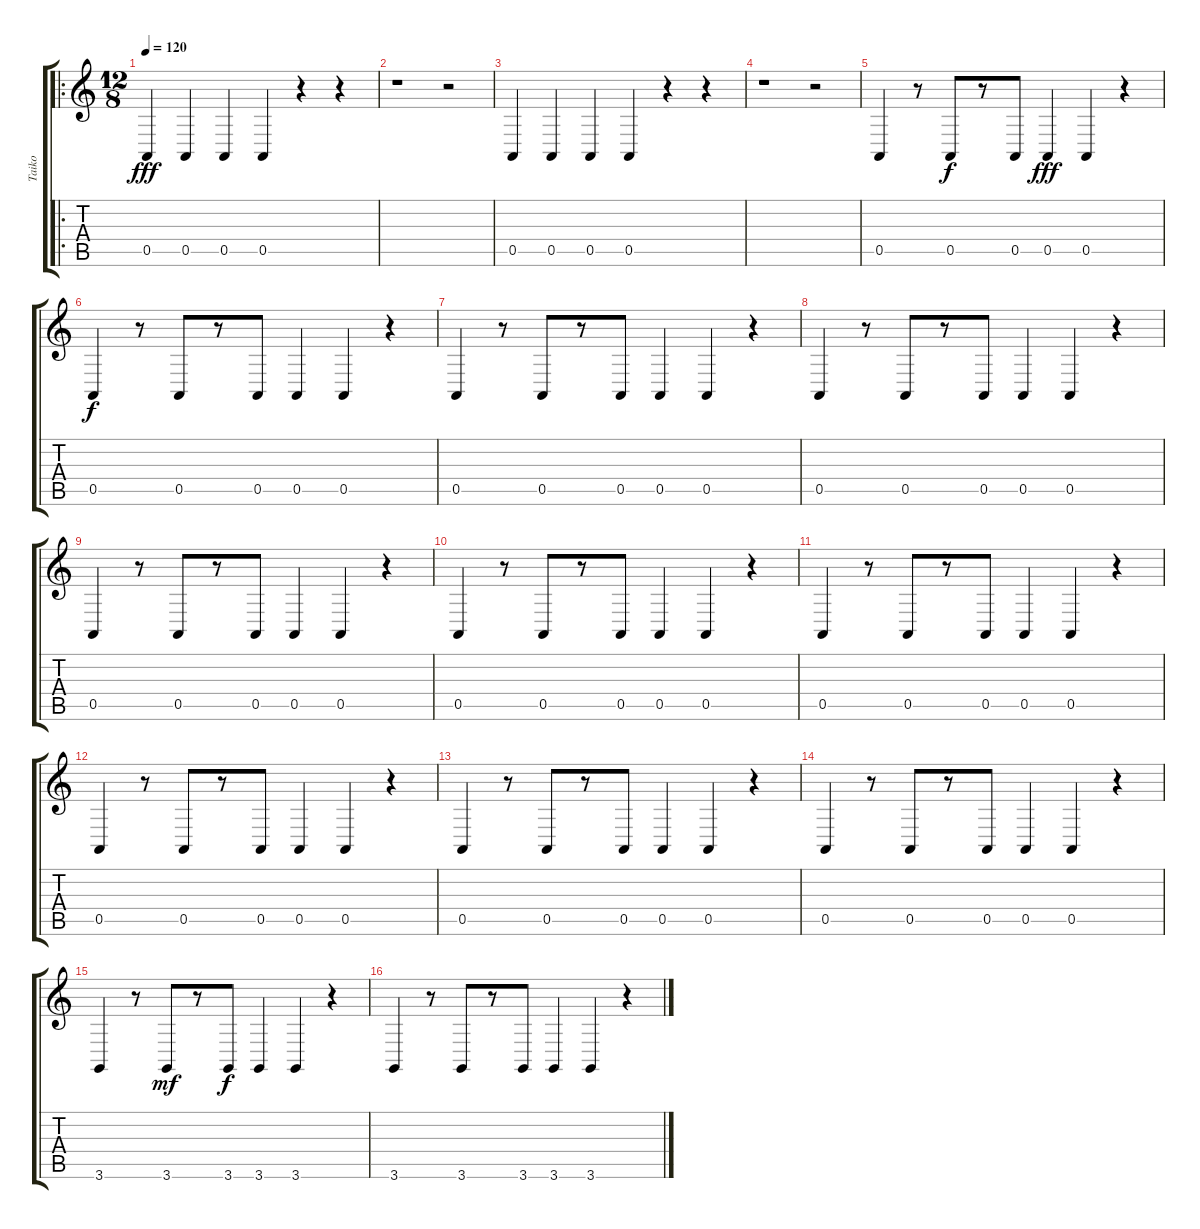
\track ("Taiko" "Taiko") {instrument taikodrum}
\staff {score tabs}
\tuning (E4 B3 G3 D3 A2 E2) {hide}
\ro
\ts (12 8)
\tempo 120
\clef g2
\ks c
0.5.4{dy fff instrument taikodrum} 0.5.4 0.5.4 0.5.4 r.4 r.4 |
r.1 r.2 |
0.5.4 0.5.4 0.5.4 0.5.4 r.4 r.4 |
r.1 r.2 |
0.5.4 r.8 0.5.8{dy f} r.8 0.5.8 0.5.4{dy fff} 0.5.4 r.4 |
0.5.4{dy f} r.8 0.5.8 r.8 0.5.8 0.5.4 0.5.4 r.4 |
0.5.4 r.8 0.5.8 r.8 0.5.8 0.5.4 0.5.4 r.4 |
0.5.4 r.8 0.5.8 r.8 0.5.8 0.5.4 0.5.4 r.4 |
0.5.4 r.8 0.5.8 r.8 0.5.8 0.5.4 0.5.4 r.4 |
0.5.4 r.8 0.5.8 r.8 0.5.8 0.5.4 0.5.4 r.4 |
0.5.4 r.8 0.5.8 r.8 0.5.8 0.5.4 0.5.4 r.4 |
0.5.4 r.8 0.5.8 r.8 0.5.8 0.5.4 0.5.4 r.4 |
0.5.4 r.8 0.5.8 r.8 0.5.8 0.5.4 0.5.4 r.4 |
0.5.4 r.8 0.5.8 r.8 0.5.8 0.5.4 0.5.4 r.4 |
3.6.4 r.8 3.6.8{dy mf} r.8 3.6.8{dy f} 3.6.4 3.6.4 r.4 |
3.6.4 r.8 3.6.8 r.8 3.6.8 3.6.4 3.6.4 r.4
